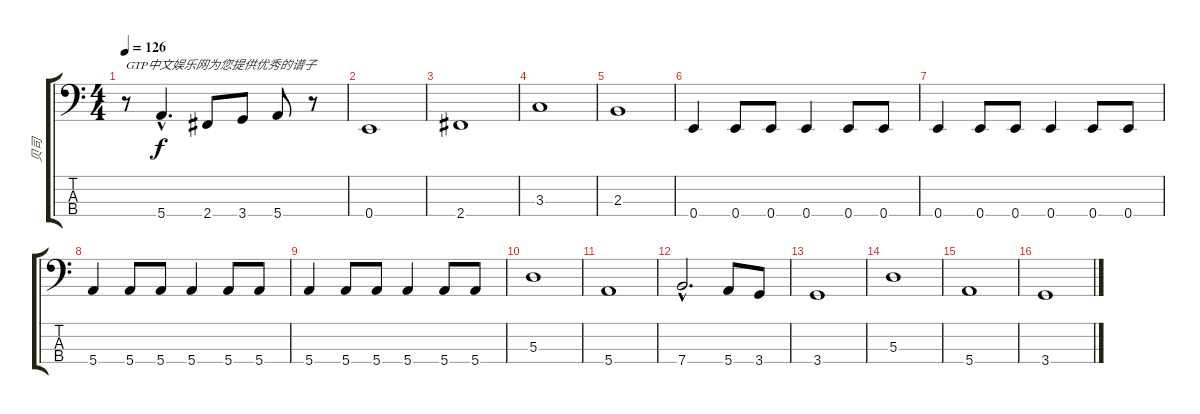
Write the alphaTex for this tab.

\track ("贝司" "贝司") {instrument electricbassfinger}
\staff {score tabs}
\tuning (G2 D2 A1 E1) {hide}
\ts (4 4)
\tempo 126
\clef f4
\ks c
r.8{txt "GTP中文娱乐网为您提供优秀的谱子" dy f} 5.4{hac}.4{d} 2.4.8 3.4.8 5.4.8 r.8 |
0.4.1 |
2.4.1 |
3.3.1 |
2.3.1 |
0.4.4 0.4.8 0.4.8 0.4.4 0.4.8 0.4.8 |
0.4.4 0.4.8 0.4.8 0.4.4 0.4.8 0.4.8 |
5.4.4 5.4.8 5.4.8 5.4.4 5.4.8 5.4.8 |
5.4.4 5.4.8 5.4.8 5.4.4 5.4.8 5.4.8 |
5.3.1 |
5.4.1 |
7.4{hac}.2{d} 5.4.8 3.4.8 |
3.4.1 |
5.3.1 |
5.4.1 |
3.4.1
